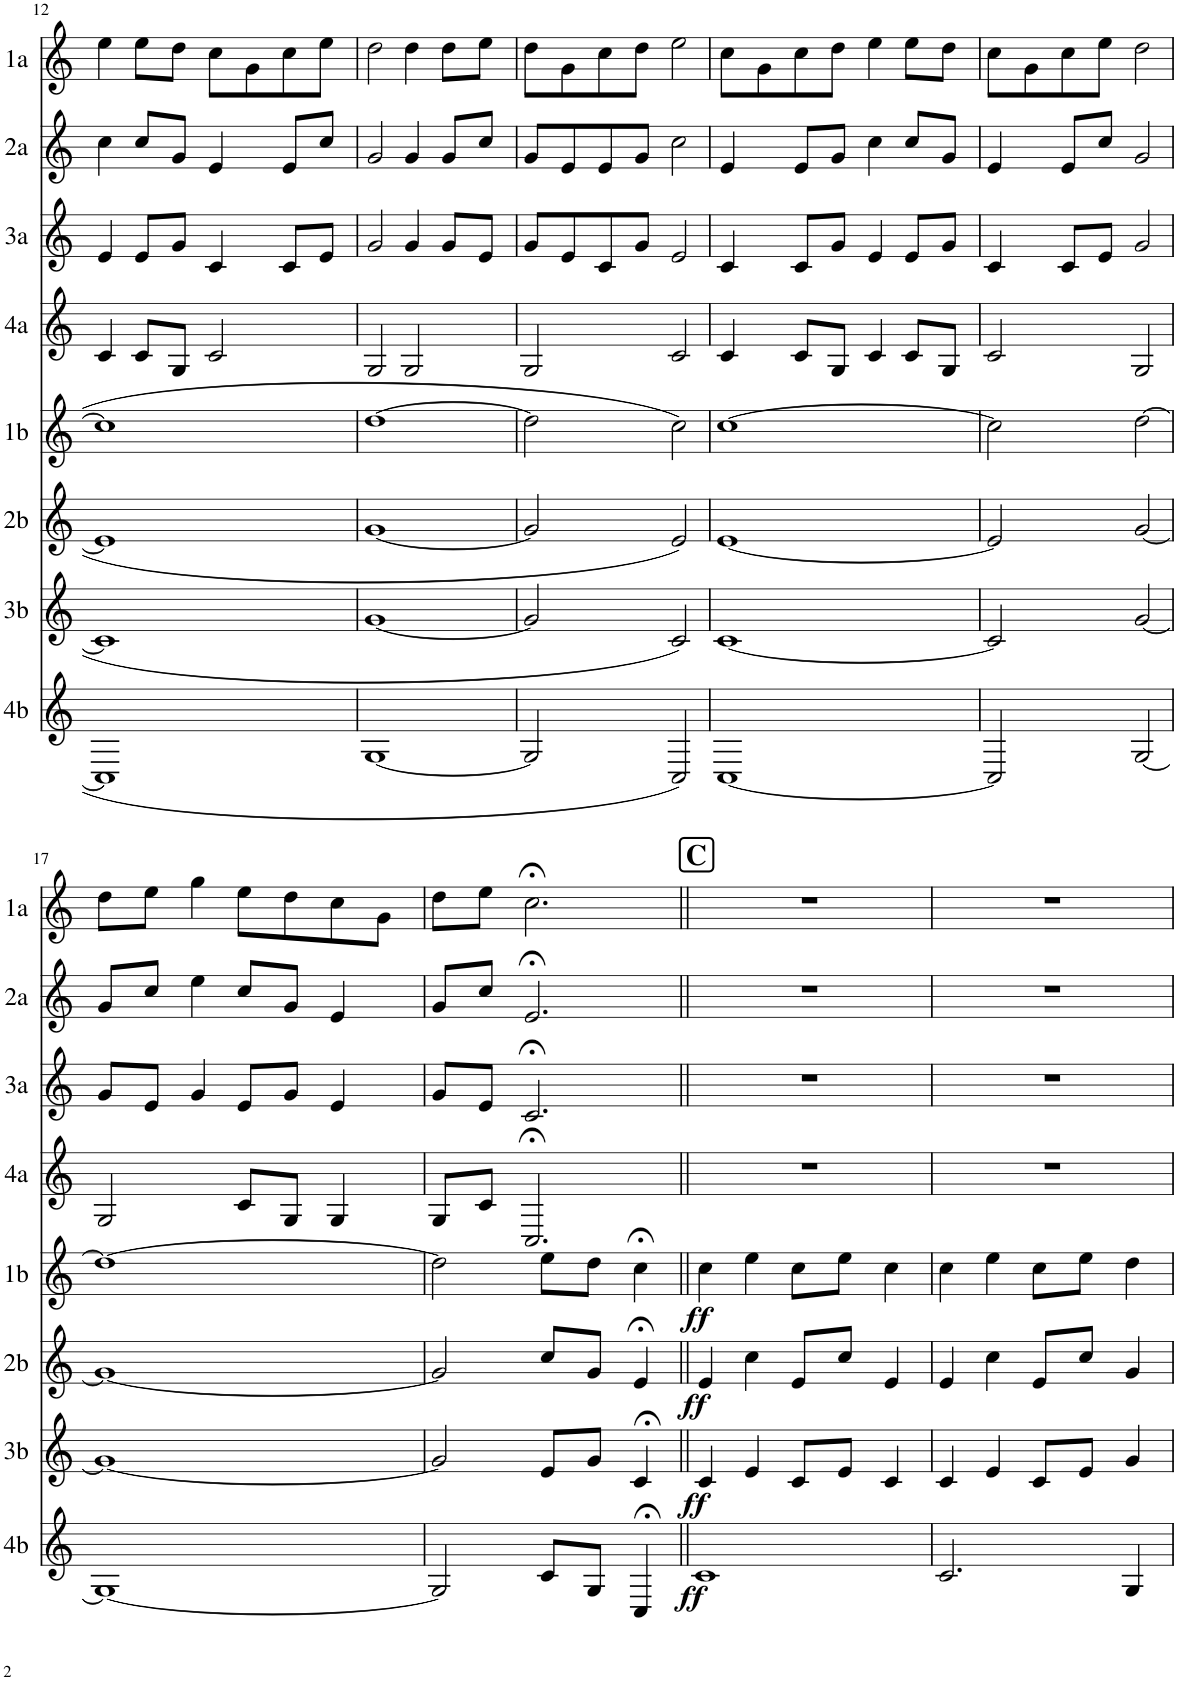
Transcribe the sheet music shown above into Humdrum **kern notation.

**kern	**dynam	**kern	**dynam	**kern	**dynam	**kern	**dynam	**kern	**kern	**kern	**kern
*part8	*part8	*part7	*part7	*part6	*part6	*part5	*part5	*part4	*part3	*part2	*part1
*staff8	*staff8	*staff7	*staff7	*staff6	*staff6	*staff5	*staff5	*staff4	*staff3	*staff2	*staff1
*I"4b	*	*I"3b	*	*I"2b	*	*I"1b	*	*I"4a	*I"3a	*I"2a	*I"1a
*I'4b	*	*I'3b	*	*I'2b	*	*I'1b	*	*I'4a	*I'3a	*I'2a	*I'1a
!!LO:PB:g=z
*clefG2	*	*clefG2	*	*clefG2	*	*clefG2	*	*clefG2	*clefG2	*clefG2	*clefG2
*Trd4c7	*	*Trd4c7	*	*Trd4c7	*	*Trd4c7	*	*Trd4c7	*Trd4c7	*Trd4c7	*Trd4c7
*k[]	*	*k[]	*	*k[]	*	*k[]	*	*k[]	*k[]	*k[]	*k[]
*M4/4	*	*M4/4	*	*M4/4	*	*M4/4	*	*M4/4	*M4/4	*M4/4	*M4/4
=12	=12	=12	=12	=12	=12	=12	=12	=12	=12	=12	=12
1C]	.	1c]	.	1e]	.	1cc]	.	4c/	4e/	4cc\	4ee\
.	.	.	.	.	.	.	.	8c/L	8e/L	8cc/L	8ee\L
.	.	.	.	.	.	.	.	8G/J	8g/J	8g/J	8dd\J
.	.	.	.	.	.	.	.	2c/	4c/	4e/	8cc\L
.	.	.	.	.	.	.	.	.	.	.	8g\
.	.	.	.	.	.	.	.	.	8c/L	8e/L	8cc\
.	.	.	.	.	.	.	.	.	8e/J	8cc/J	8ee\J
=13	=13	=13	=13	=13	=13	=13	=13	=13	=13	=13	=13
[1G	.	[1g	.	[1g	.	[1dd	.	2G/	2g/	2g/	2dd\
.	.	.	.	.	.	.	.	2G/	4g/	4g/	4dd\
.	.	.	.	.	.	.	.	.	8g/L	8g/L	8dd\L
.	.	.	.	.	.	.	.	.	8e/J	8cc/J	8ee\J
=14	=14	=14	=14	=14	=14	=14	=14	=14	=14	=14	=14
2G/]	.	2g/]	.	2g/]	.	2dd\]	.	2G/	8g/L	8g/L	8dd\L
.	.	.	.	.	.	.	.	.	8e/	8e/	8g\
.	.	.	.	.	.	.	.	.	8c/	8e/	8cc\
.	.	.	.	.	.	.	.	.	8g/J	8g/J	8dd\J
2C/	.	2c/	.	2e/	.	2cc\	.	2c/	2e/	2cc\	2ee\
=15	=15	=15	=15	=15	=15	=15	=15	=15	=15	=15	=15
[1C	.	[1c	.	[1e	.	[1cc	.	4c/	4c/	4e/	8cc\L
.	.	.	.	.	.	.	.	.	.	.	8g\
.	.	.	.	.	.	.	.	8c/L	8c/L	8e/L	8cc\
.	.	.	.	.	.	.	.	8G/J	8g/J	8g/J	8dd\J
.	.	.	.	.	.	.	.	4c/	4e/	4cc\	4ee\
.	.	.	.	.	.	.	.	8c/L	8e/L	8cc/L	8ee\L
.	.	.	.	.	.	.	.	8G/J	8g/J	8g/J	8dd\J
=16	=16	=16	=16	=16	=16	=16	=16	=16	=16	=16	=16
2C/]	.	2c/]	.	2e/]	.	2cc\]	.	2c/	4c/	4e/	8cc\L
.	.	.	.	.	.	.	.	.	.	.	8g\
.	.	.	.	.	.	.	.	.	8c/L	8e/L	8cc\
.	.	.	.	.	.	.	.	.	8e/J	8cc/J	8ee\J
[2G/	.	[2g/	.	[2g/	.	[2dd\	.	2G/	2g/	2g/	2dd\
!!LO:LB:g=z
=17	=17	=17	=17	=17	=17	=17	=17	=17	=17	=17	=17
1G_	.	1g_	.	1g_	.	1dd_	.	2G/	8g/L	8g/L	8dd\L
.	.	.	.	.	.	.	.	.	8e/J	8cc/J	8ee\J
.	.	.	.	.	.	.	.	.	4g/	4ee\	4gg\
.	.	.	.	.	.	.	.	8c/L	8e/L	8cc/L	8ee\L
.	.	.	.	.	.	.	.	8G/J	8g/J	8g/J	8dd\
.	.	.	.	.	.	.	.	4G/	4e/	4e/	8cc\
.	.	.	.	.	.	.	.	.	.	.	8g\J
=18	=18	=18	=18	=18	=18	=18	=18	=18	=18	=18	=18
2G/]	.	2g/]	.	2g/]	.	2dd\]	.	8G/L	8g/L	8g/L	8dd\L
.	.	.	.	.	.	.	.	8c/J	8e/J	8cc/J	8ee\J
.	.	.	.	.	.	.	.	2.C;</	2.c;</	2.e;</	2.cc;<\
8c/L	.	8e/L	.	8cc/L	.	8ee\L	.	.	.	.	.
8G/J	.	8g/J	.	8g/J	.	8dd\J	.	.	.	.	.
4C;</	.	4c;</	.	4e;</	.	4cc;<\	.	.	.	.	.
!!LO:REH:place=s1:a:B:cj:fs=14:t=C
=19||	=19||	=19||	=19||	=19||	=19||	=19||	=19||	=19||	=19||	=19||	=19||
!	!LO:DY:b	!	!LO:DY:b	!	!LO:DY:b	!	!LO:DY:b	!	!	!	!
1c	ff	4c/	ff	4e/	ff	4cc\	ff	1r	1r	1r	1r
.	.	4e/	.	4cc\	.	4ee\	.	.	.	.	.
.	.	8c/L	.	8e/L	.	8cc\L	.	.	.	.	.
.	.	8e/J	.	8cc/J	.	8ee\J	.	.	.	.	.
.	.	4c/	.	4e/	.	4cc\	.	.	.	.	.
=20	=20	=20	=20	=20	=20	=20	=20	=20	=20	=20	=20
2.c/	.	4c/	.	4e/	.	4cc\	.	1r	1r	1r	1r
.	.	4e/	.	4cc\	.	4ee\	.	.	.	.	.
.	.	8c/L	.	8e/L	.	8cc\L	.	.	.	.	.
.	.	8e/J	.	8cc/J	.	8ee\J	.	.	.	.	.
4G/	.	4g/	.	4g/	.	4dd\	.	.	.	.	.
=	=	=	=	=	=	=	=	=	=	=	=
*-	*-	*-	*-	*-	*-	*-	*-	*-	*-	*-	*-
